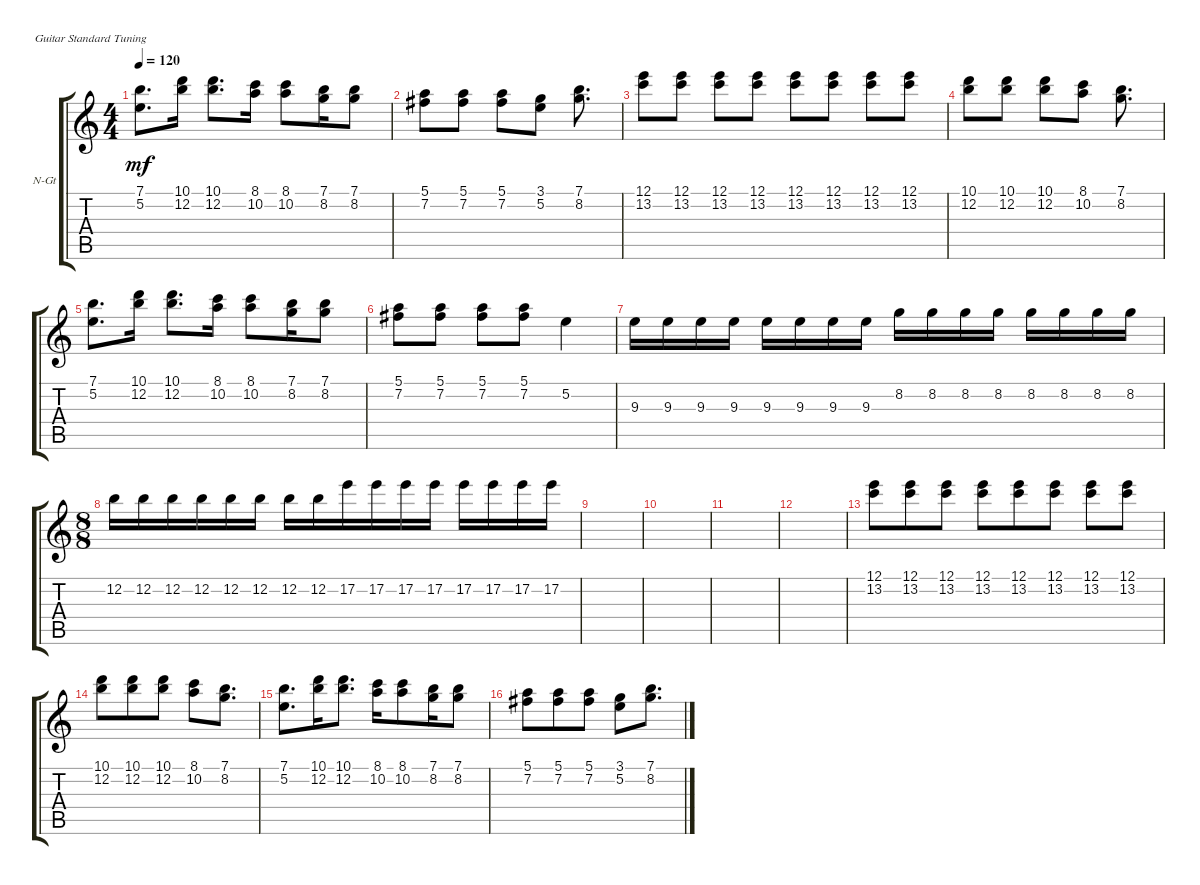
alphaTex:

\defaultSystemsLayout 4
\bracketExtendMode groupsimilarinstruments
\firstSystemTrackNameOrientation horizontal
\otherSystemsTrackNameOrientation horizontal
\track ("Nylon Guitar" "N-Gt") {instrument acousticguitarnylon}
\staff {score tabs}
\tuning (E4 B3 G3 D3 A2 E2)
\ts (4 4)
\tempo 120
\clef g2
\ks c
(5.2 7.1).8{d dy mf} (12.2 10.1).16 (12.2 10.1).8{d} (10.2 8.1).16 (8.1 10.2).8 (7.1 8.2).16 (8.2 7.1).8 |
(5.1 7.2).8 (7.2 5.1).8 (5.1 7.2).8 (3.1 5.2).8 (8.2 7.1).8{d} |
(13.2 12.1).8 (13.2 12.1).8 (13.2 12.1).8 (13.2 12.1).8 (13.2 12.1).8 (13.2 12.1).8 (13.2 12.1).8 (13.2 12.1).8 |
(12.2 10.1).8 (12.2 10.1).8 (12.2 10.1).8 (10.2 8.1).8 (7.1 8.2).8{d} |
(5.2 7.1).8{d} (12.2 10.1).16 (12.2 10.1).8{d} (10.2 8.1).16 (8.1 10.2).8 (7.1 8.2).16 (8.2 7.1).8 |
(5.1 7.2).8 (7.2 5.1).8 (5.1 7.2).8 (5.1 7.2).8 5.2.4 |
9.3.16 9.3.16 9.3.16 9.3.16 9.3.16 9.3.16 9.3.16 9.3.16 8.2.16 8.2.16 8.2.16 8.2.16 8.2.16 8.2.16 8.2.16 8.2.16 |
\ts (8 8)
12.2.16 12.2.16 12.2.16 12.2.16 12.2.16 12.2.16 12.2.16 12.2.16 17.2.16 17.2.16 17.2.16 17.2.16 17.2.16 17.2.16 17.2.16 17.2.16 |
|
|
|
|
(13.2 12.1).8 (13.2 12.1).8 (13.2 12.1).8 (13.2 12.1).8 (13.2 12.1).8 (13.2 12.1).8 (13.2 12.1).8 (13.2 12.1).8 |
(12.2 10.1).8 (12.2 10.1).8 (12.2 10.1).8 (10.2 8.1).8 (7.1 8.2).8{d} |
(5.2 7.1).8{d} (12.2 10.1).16 (12.2 10.1).8{d} (10.2 8.1).16 (8.1 10.2).8 (7.1 8.2).16 (8.2 7.1).8 |
(5.1 7.2).8 (7.2 5.1).8 (5.1 7.2).8 (3.1 5.2).8 (8.2 7.1).8{d}
